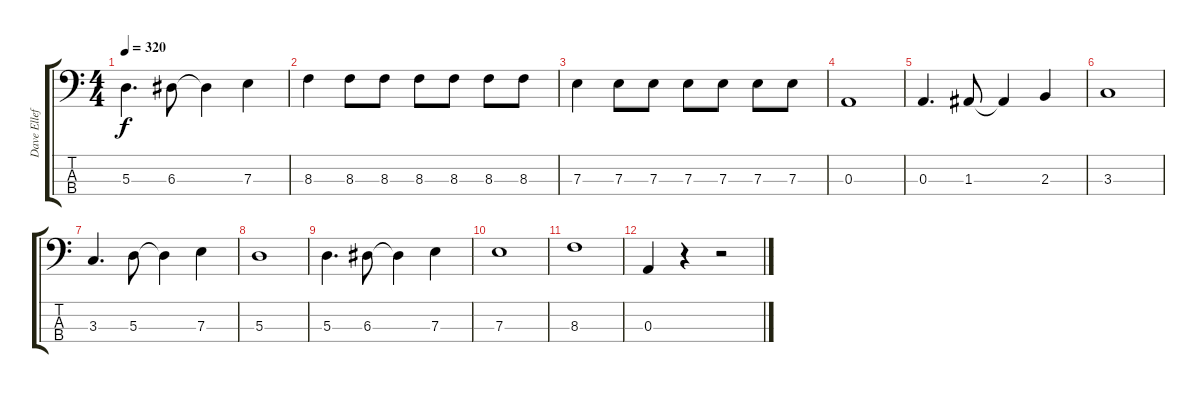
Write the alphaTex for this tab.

\track ("Dave Ellefson" "Dave Ellef") {instrument electricbasspick}
\staff {score tabs}
\tuning (G2 D2 A1 E1) {hide}
\ts (4 4)
\tempo 320
\clef f4
\ks c
5.3.4{d dy f} 6.3.8 6.3{t}.4 7.3.4 |
8.3.4 8.3.8 8.3.8 8.3.8 8.3.8 8.3.8 8.3.8 |
7.3.4 7.3.8 7.3.8 7.3.8 7.3.8 7.3.8 7.3.8 |
0.3.1 |
0.3.4{d} 1.3.8 1.3{t}.4 2.3.4 |
3.3.1 |
3.3.4{d} 5.3.8 5.3{t}.4 7.3.4 |
5.3.1 |
5.3.4{d} 6.3.8 6.3{t}.4 7.3.4 |
7.3.1 |
8.3.1 |
0.3.4 r.4 r.2
